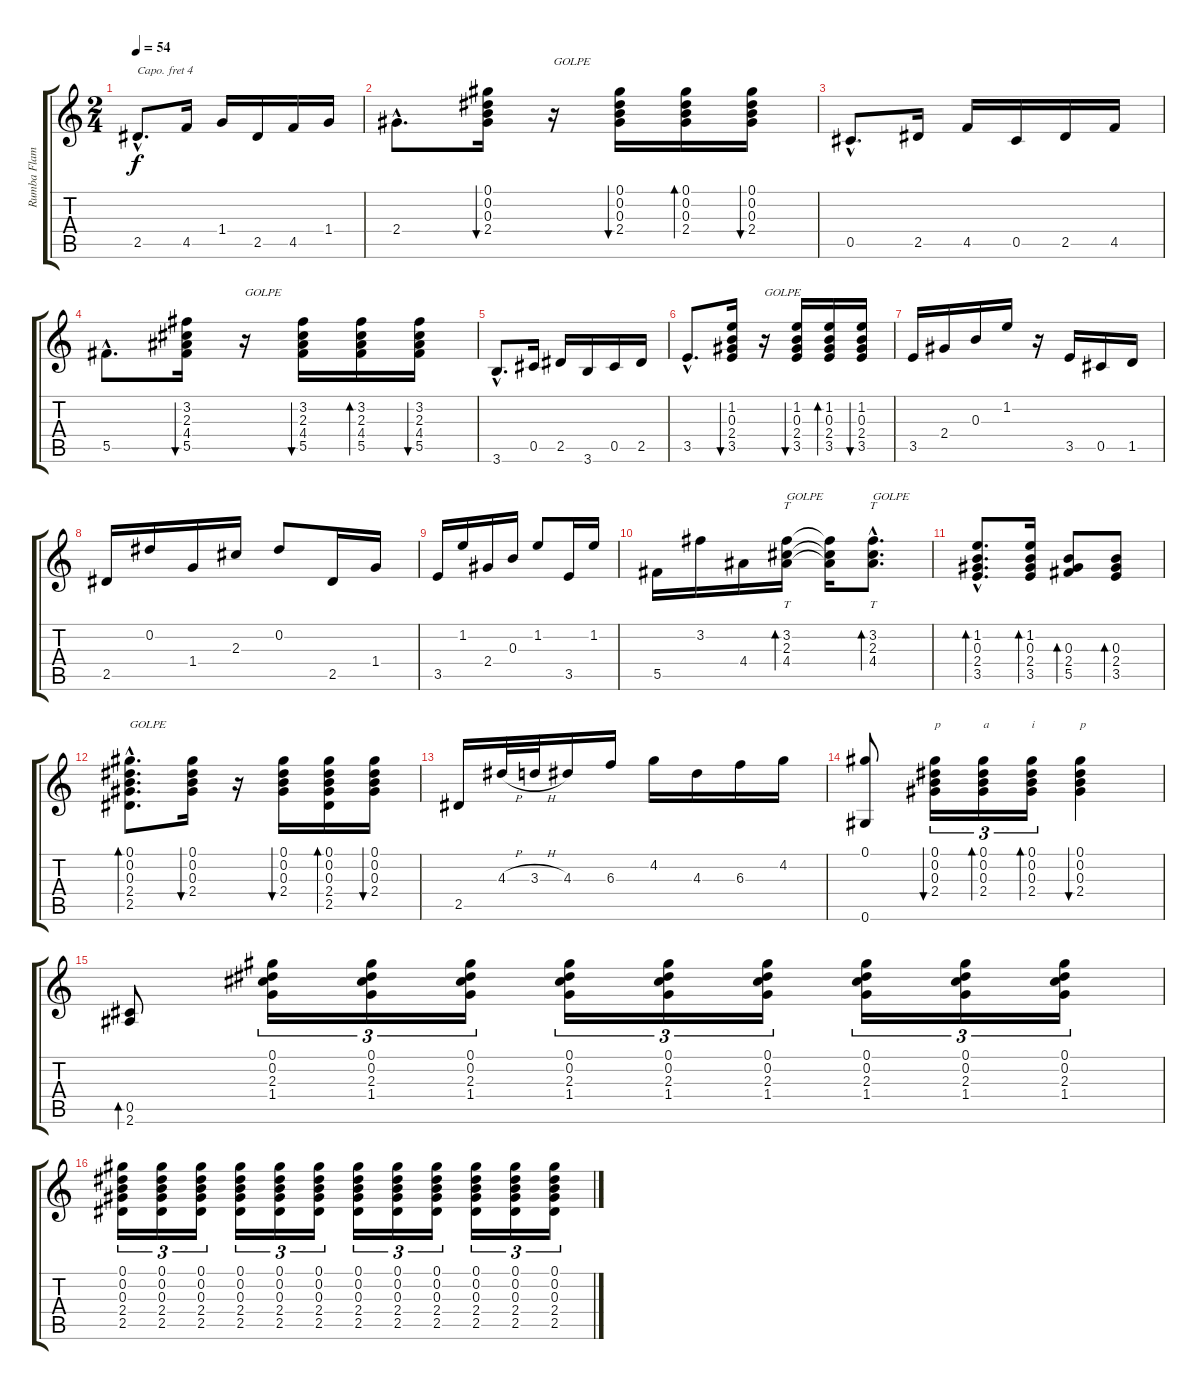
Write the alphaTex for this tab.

\track ("Rumba Flamenca" "Rumba Flam") {instrument acousticguitarnylon}
\staff {score tabs}
\capo 4
\tuning (E4 B3 G3 D3 A2 E2) {hide}
\ts (2 4)
\tempo 54
\clef g2
\ks c
2.5{hac}.8{d dy f} 4.5.16 1.4.16 2.5.16 4.5.16 1.4.16 |
2.4{hac}.8{d} (0.1 0.2 0.3 2.4).16{bu 240} r.16{txt "GOLPE"} (0.1 0.2 0.3 2.4).16{bu 240} (0.1 0.2 0.3 2.4).16{bd 240} (0.1 0.2 0.3 2.4).16{bu 240} |
0.5{hac}.8{d} 2.5.16 4.5.16 0.5.16 2.5.16 4.5.16 |
5.5{hac}.8{d} (3.2 2.3 4.4 5.5).16{bu 240} r.16{txt "GOLPE"} (3.2 2.3 4.4 5.5).16{bu 240} (3.2 2.3 4.4 5.5).16{bd 240} (3.2 2.3 4.4 5.5).16{bu 240} |
3.6{hac}.8{d} 0.5.16 2.5.16 3.6.16 0.5.16 2.5.16 |
3.5{hac}.8{d} (1.2 0.3 2.4 3.5).16{bu 240} r.16{txt "GOLPE"} (1.2 0.3 2.4 3.5).16{bu 240} (1.2 0.3 2.4 3.5).16{bd 240} (1.2 0.3 2.4 3.5).16{bu 240} |
3.5.16 2.4.16 0.3.16 1.2.16 r.16 3.5.16 0.5.16 1.5.16 |
2.5.16 0.2.16 1.4.16 2.3.16 0.2.8 2.5.16 1.4.16 |
3.5.16 1.2.16 2.4.16 0.3.16 1.2.8 3.5.16 1.2.16 |
5.5.16 3.2.16 4.4.16 (3.2 2.3 4.4).16{tt bd 240 txt "GOLPE"} (3.2{t} 2.3{t} 4.4{t}).16 (3.2{hac} 2.3{hac} 4.4{hac}).8{tt d bd 240 txt "GOLPE"} |
(1.2{hac} 0.3{hac} 2.4{hac} 3.5{hac}).8{d bd 240} (1.2 0.3 2.4 3.5).16{bd 240} (0.3 2.4 5.5).8{bd 240} (0.3 2.4 3.5).8{bd 240} |
(0.1{hac} 0.2{hac} 0.3{hac} 2.4{hac} 2.5{hac}).8{d bd 240 txt "GOLPE"} (0.1 0.2 0.3 2.4).16{bu 240} r.16 (0.1 0.2 0.3 2.4).16{bu 240} (0.1 0.2 0.3 2.4 2.5).16{bd 240} (0.1 0.2 0.3 2.4).16{bu 240} |
2.5.16 4.3{h}.32 3.3{h}.32 4.3.16 6.3.16 4.2.16 4.3.16 6.3.16 4.2.16 |
(0.1 0.6).8 (0.1 0.2 0.3 2.4).16{tu (3 2) bu 240 txt "p"} (0.1 0.2 0.3 2.4).16{tu (3 2) bd 240 txt "a"} (0.1 0.2 0.3 2.4).16{tu (3 2) bd 240 txt "i"} (0.1 0.2 0.3 2.4).4{bu 240 txt "p"} |
(0.5 2.6).8{bd 240} (0.1 0.2 2.3 1.4).16{tu (3 2)} (0.1 0.2 2.3 1.4).16{tu (3 2)} (0.1 0.2 2.3 1.4).16{tu (3 2)} (0.1 0.2 2.3 1.4).16{tu (3 2)} (0.1 0.2 2.3 1.4).16{tu (3 2)} (0.1 0.2 2.3 1.4).16{tu (3 2)} (0.1 0.2 2.3 1.4).16{tu (3 2)} (0.1 0.2 2.3 1.4).16{tu (3 2)} (0.1 0.2 2.3 1.4).16{tu (3 2)} |
(0.1 0.2 0.3 2.4 2.5).16{tu (3 2)} (0.1 0.2 0.3 2.4 2.5).16{tu (3 2)} (0.1 0.2 0.3 2.4 2.5).16{tu (3 2)} (0.1 0.2 0.3 2.4 2.5).16{tu (3 2)} (0.1 0.2 0.3 2.4 2.5).16{tu (3 2)} (0.1 0.2 0.3 2.4 2.5).16{tu (3 2)} (0.1 0.2 0.3 2.4 2.5).16{tu (3 2)} (0.1 0.2 0.3 2.4 2.5).16{tu (3 2)} (0.1 0.2 0.3 2.4 2.5).16{tu (3 2)} (0.1 0.2 0.3 2.4 2.5).16{tu (3 2)} (0.1 0.2 0.3 2.4 2.5).16{tu (3 2)} (0.1 0.2 0.3 2.4 2.5).16{tu (3 2)}
